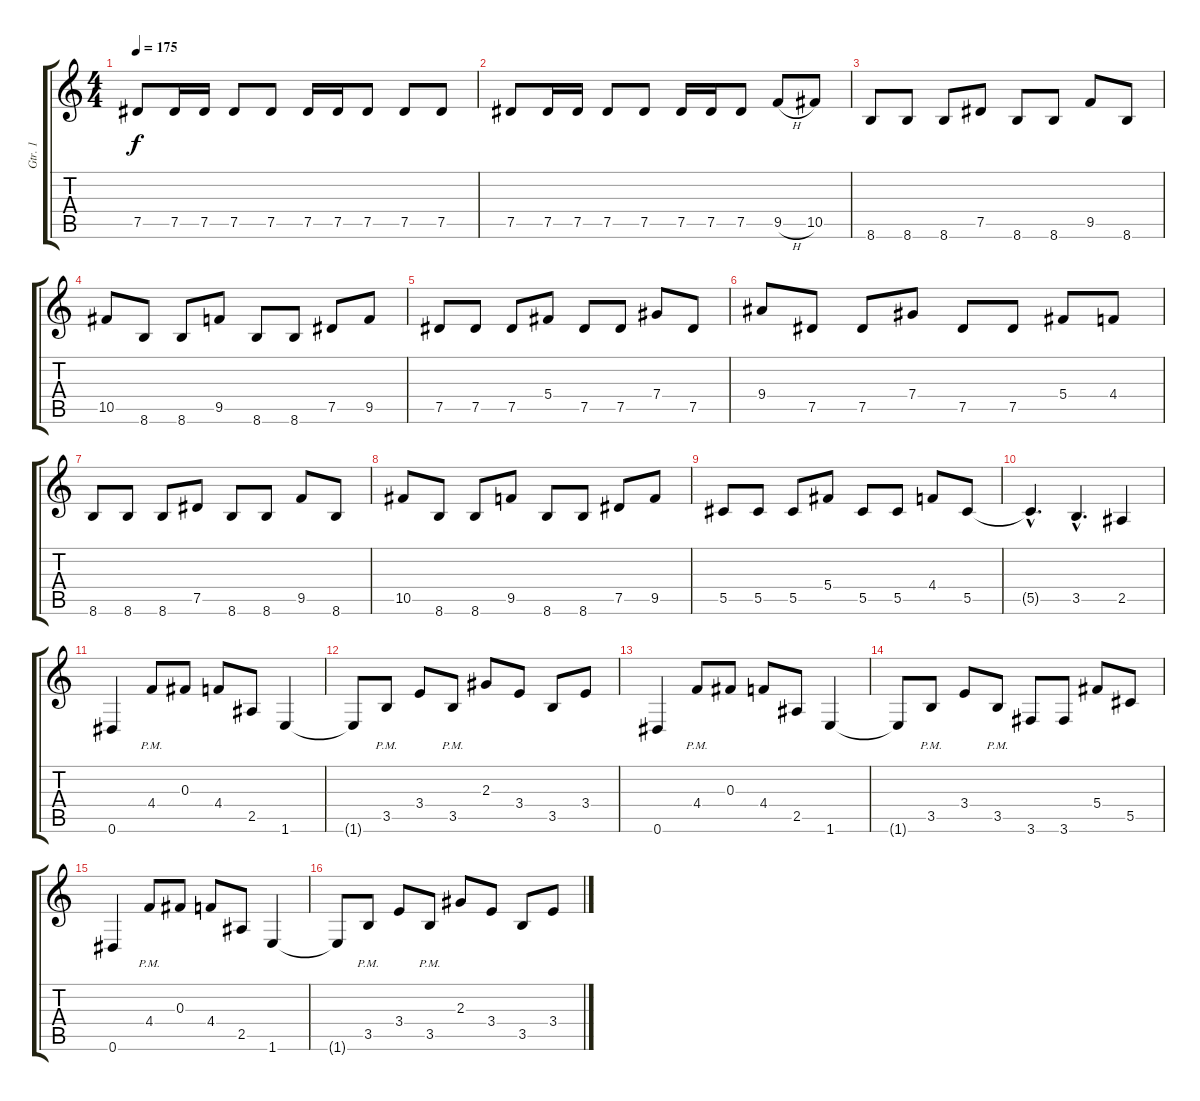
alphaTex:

\track ("Gtr. 1" "Gtr. 1") {instrument distortionguitar}
\staff {score tabs}
\tuning (Eb4 Bb3 Gb3 Db3 Ab2 Eb2) {hide}
\ts (4 4)
\tempo 175
\clef g2
\ks c
7.5.8{dy f} 7.5.16 7.5.16 7.5.8 7.5.8 7.5.16 7.5.16 7.5.8 7.5.8 7.5.8 |
7.5.8 7.5.16 7.5.16 7.5.8 7.5.8 7.5.16 7.5.16 7.5.8 9.5{h}.8 10.5.8 |
8.6.8 8.6.8 8.6.8 7.5.8 8.6.8 8.6.8 9.5.8 8.6.8 |
10.5.8 8.6.8 8.6.8 9.5.8 8.6.8 8.6.8 7.5.8 9.5.8 |
7.5.8 7.5.8 7.5.8 5.4.8 7.5.8 7.5.8 7.4.8 7.5.8 |
9.4.8 7.5.8 7.5.8 7.4.8 7.5.8 7.5.8 5.4.8 4.4.8 |
8.6.8 8.6.8 8.6.8 7.5.8 8.6.8 8.6.8 9.5.8 8.6.8 |
10.5.8 8.6.8 8.6.8 9.5.8 8.6.8 8.6.8 7.5.8 9.5.8 |
5.5.8 5.5.8 5.5.8 5.4.8 5.5.8 5.5.8 4.4.8 5.5.8 |
5.5{hac t}.4{d} 3.5{hac}.4{d} 2.5.4 |
0.6.4 4.4{pm}.8 0.3.8 4.4.8 2.5.8 1.6.4 |
1.6{t}.8 3.5{pm}.8 3.4.8 3.5{pm}.8 2.3.8 3.4.8 3.5.8 3.4.8 |
0.6.4 4.4{pm}.8 0.3.8 4.4.8 2.5.8 1.6.4 |
1.6{t}.8 3.5{pm}.8 3.4.8 3.5{pm}.8 3.6.8 3.6.8 5.4.8 5.5.8 |
0.6.4 4.4{pm}.8 0.3.8 4.4.8 2.5.8 1.6.4 |
1.6{t}.8 3.5{pm}.8 3.4.8 3.5{pm}.8 2.3.8 3.4.8 3.5.8 3.4.8
